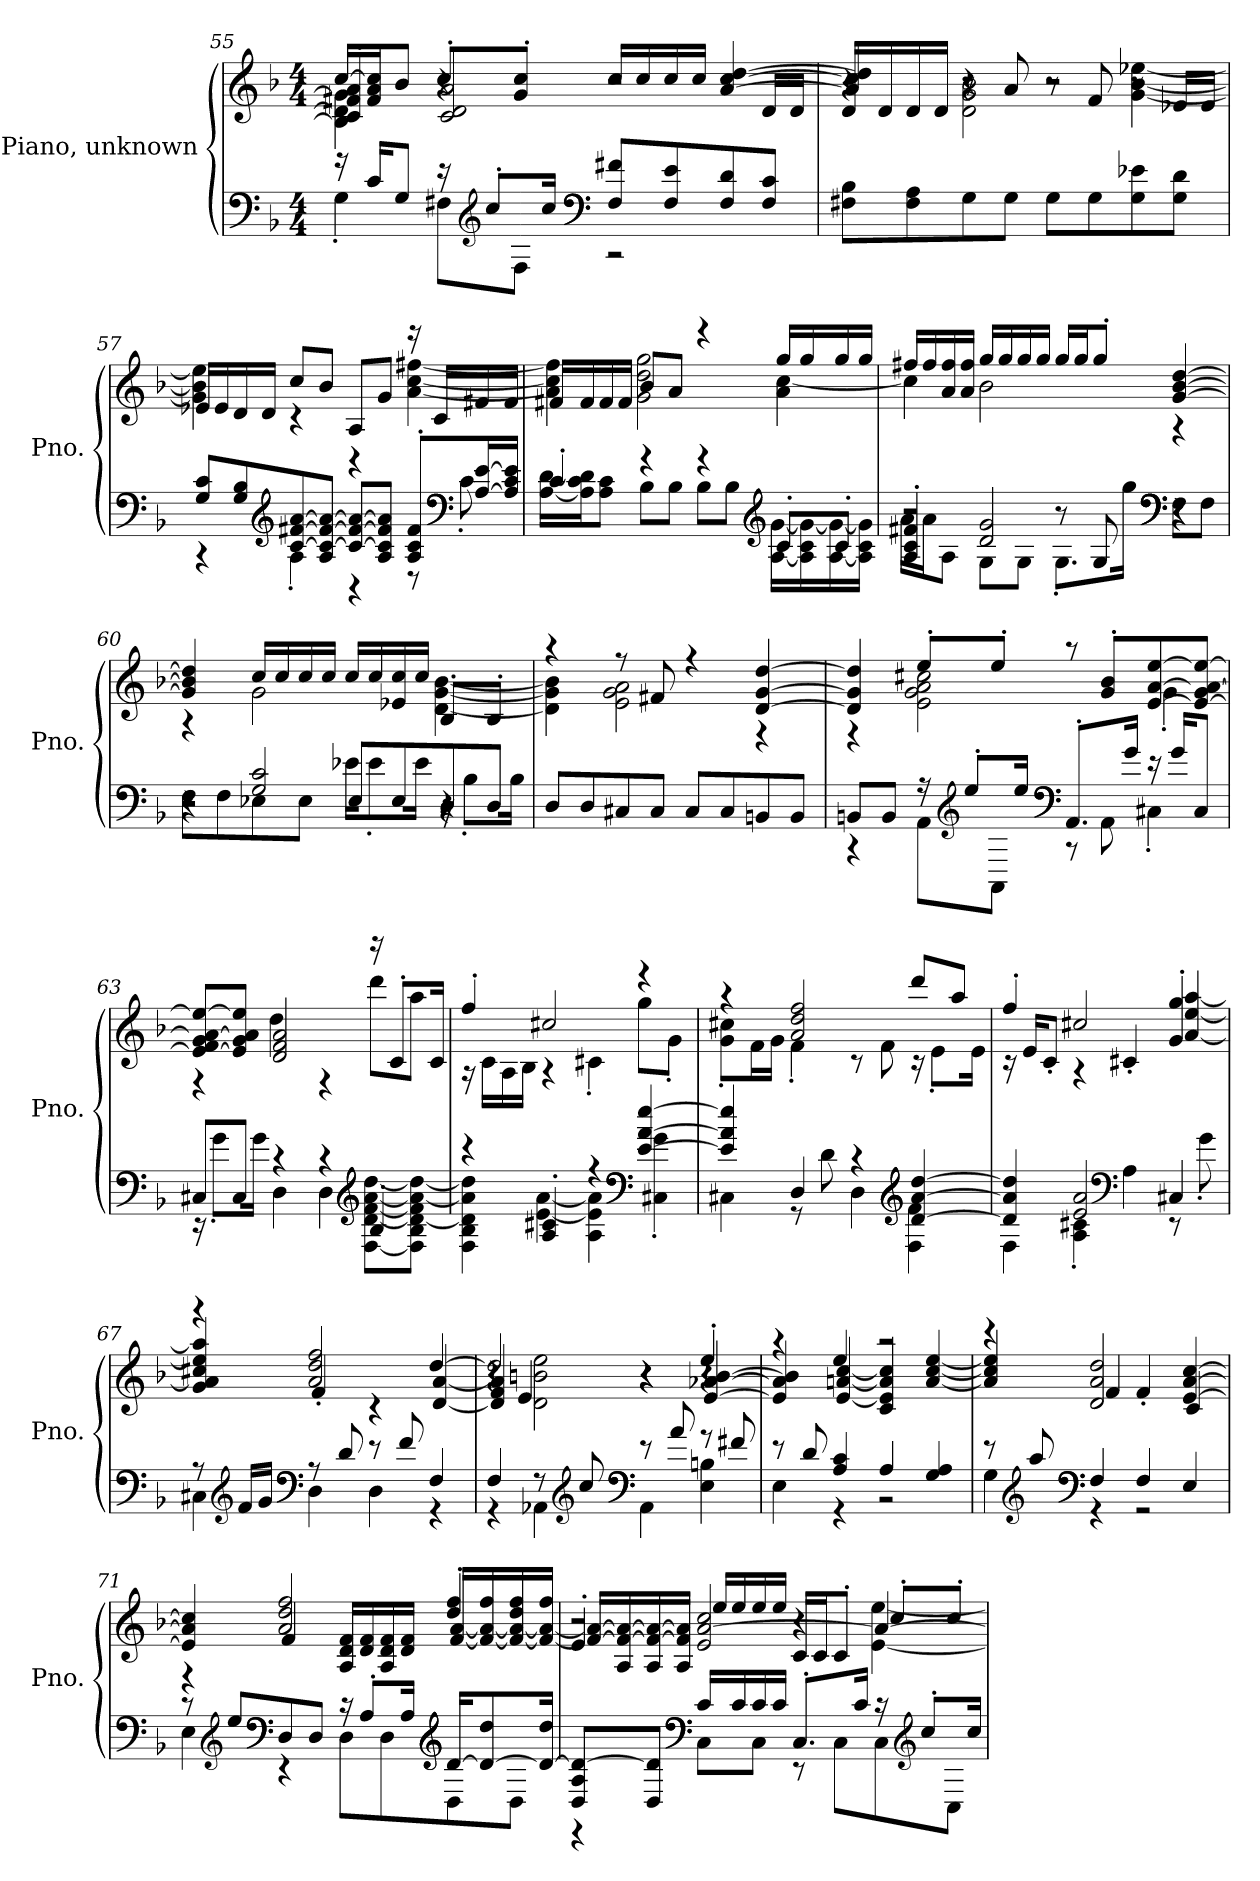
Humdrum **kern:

**kern	**kern
*part1	*part1
*staff2	*staff1
*I"Piano, unknown	*
*I'Pno.	*
!!LO:LB:g=z
*clefF4	*clefG2
*k[b-]	*k[b-]
*M4/4	*M4/4
=55	=55
*^	*^
*	*	*	*^
16r	4G'\	[16cc/LL	4B-\] 4d\] 4g\]	4c/' 4f#X/' 4a/'
16c/KL	.	16f#/ 16a/ 16cc/]J	.	.
8G/J	.	8b-/J	.	.
16r	8F#X\L	8cc'/L	4r	2c/ 2d/ 2a/
*clefG2	*	*	*	*
8cc'/L	.	.	.	.
.	8F#\J	8g/' 8cc/'J	.	.
16cc/Jk	.	.	.	.
*clefF4	*	*	*	*
8F#/ 8f#X/L	2r	16cc/LL	2r	.
.	.	16cc/	.	.
8F#/ 8e/	.	16cc/	.	.
.	.	16cc/JJ	.	.
8F#/ 8d/	.	8r	.	[4a/ [4cc/ [4dd/
8F#/ 8c/J	.	16d/LL	.	.
.	.	16d/JJ	.	.
*v	*v	*	*	*
=56	=56	=56	=56
8F#X\ 8B-\L	16d/LL	4r	4a/] 4cc/] 4dd/]
.	16d/	.	.
8F#\ 8A\	16d/	.	.
.	16d/JJ	.	.
8G\	8r	2d\ 2g\ 2b-\	4r
8G\J	8a/	.	.
8G\L	8r	.	2r
8G\	8f/	.	.
8G\ 8e-X\	8r	[4g\ [4b-\ [4ee-X\	.
8G\ 8d\J	16e-X/LL	.	.
.	16e-/JJ	.	.
*	*	*v	*v
!!LO:LB:g=z
=57	=57	=57
*^	*	*
8G/ 8c/L	4r	16e-X/LL	4g\] 4b-\] 4ee-\]
.	.	16e-/	.
8G/ 8B-/	.	16d/	.
.	.	16d/JJ	.
*clefG2	*	*	*
[8c/ [8f#X/ [8a/	4A'\	8cc/L	4r
8A/ 8c/_ 8f#/_ 8a/_J	.	8b-/J	.
8c/_ 8f#/_ 8a/_L	4r	8A/L	4r
8A/ 8c/] 8f#/] 8a/]J	.	8g/J	.
8A/' 8c/' 8f#/'L	8r	16r	[4a\ [4cc\ [4ff#X\
.	.	16c/LL	.
*clefF4	*	*	*
[16A/ [16e/L	8c'\	16f#X/	.
16A/] 16c/ 16e/]JJ	.	16f#/JJ	.
=58	=58	=58	=58
4c'/	[16A\ [16d\LL	16f#X/LL	4a\] 4cc\] 4ff#\]
.	16A\] 16c\ 16d\]J	16f#/	.
.	8A\ 8c\J	16f#/	.
.	.	16f#/JJ	.
4r	8B-\L	8b-/L	2g\ 2dd\ 2gg\
.	8B-\J	8a/J	.
4r	8B-\L	4r	.
.	8B-\J	.	.
*clefG2	*	*	*
8c'/L	[16A\ [16g\LL	16gg/LL	4a\ [4cc\
.	16A\] 16c\ 16g\_	16gg/	.
8c'/J	[16A\ 16g\_	16gg/	.
.	16A\] 16c\ 16g\]JJ	16gg/JJ	.
!!LO:LB:g=z	!!
=59	=59	=59	=59
*	*^	*	*
4A/' 4c/' 4f#X/'	16a\LL	2r	16ff#X/LL	4cc\]
.	16a\J	.	16ff#/	.
.	8A\J	.	16a/ 16ff#/	.
.	.	.	16a/ 16ff#/JJ	.
2d/ 2g/	8G\L	.	16gg/LL	2b-\
.	.	.	16gg/	.
.	8G\J	.	16gg/	.
.	.	.	16gg/JJ	.
.	8.G'\L	8r	16gg/LL	.
.	.	.	16gg/J	.
.	.	8G/	8gg'/J	.
.	16gg\Jk	.	.	.
*clefF4	*	*	*	*
4r	8F\L	4r	[4g/ [4b-/ [4dd/	4r
.	8F\J	.	.	.
=60	=60	=60	=60	=60
4r	8F\L	2r	4g/] 4b-/] 4dd/]	4r
.	8F\	.	.	.
2G/ 2c/	8E-X\	.	16cc/LL	2g\
.	.	.	16cc/	.
.	8E-\J	.	16cc/	.
.	.	.	16cc/JJ	.
.	16e-X\KL	8E-/L	16cc/LL	.
.	8e-'\	.	16cc/	.
.	.	8E-/	16e-X/ 16cc/	.
.	16e-\Jk	.	16cc/JJ	.
4r	16r	8D/	8B-'/L	[4d\ [4g\ [4b-\
.	8B-'\L	.	.	.
.	.	8D/J	8B-'/J	.
.	16B-\Jk	.	.	.
*v	*v	*v	*	*
=61	=61	=61
8D/L	4r	4d\] 4g\] 4b-\]
8D/	.	.
8C#X/	8r	2e\ 2g\ 2a\
8C#/J	8f#X/	.
8C#/L	4r	.
8C#/	.	.
8BBn/	[4d/ [4g/ [4dd/	4r
8BB/J	.	.
!!LO:LB:g=z	!!
=62	=62	=62
*^	*	*
8BBn/L	4r	4d/] 4g/] 4dd/]	4r
8BB/J	.	.	.
16r	8AA\L	8ee'/L	2e\ 2g\ 2a\ 2cc#X\
*clefG2	*	*	*
8ee'/L	.	.	.
.	8AA\J	8ee'/J	.
16ee/Jk	.	.	.
*clefF4	*	*	*
8.AA'/L	8r	8r	.
.	8AA\	8g/' 8b-/'L	.
16g/Jk	.	.	.
16r	4C#X'\	[8e/ [8a/ [8ee/	4g'\
16g/KL	.	.	.
8C#/J	.	8e/_ 8g/ 8a/_ 8ee/_J	.
=63	=63	=63	=63
8C#X/L	16r	8e/_ 8f/ 8g/ 8a/_ 8ee/_L	4r
.	8g'\L	.	.
8C#/J	.	8e/] 8g/ 8a/] 8ee/]J	.
.	16g\Jk	.	.
4r	4D\	2d/ 2f/ 2a/	4dd\
4r	4D\	.	4r
*clefG2	*	*	*
4B-'/	[8F\ [8d\ [8f\ [8a\ [8dd\L	16r	8ddd\L
.	.	8c'/L	.
.	8F\] 8B-\ 8d\_ 8f\] 8a\_ 8dd\_J	.	8aa\J
.	.	16c/Jk	.
!!LO:PB:g=z	!!
=64	=64	=64	=64
4r	4F\ 4B-\ 4d\] 4a\] 4dd\]	4ff'/	16r
.	.	.	16c\LL
.	.	.	16A\
.	.	.	16B-\JJ
4A/' 4c#X/'	[4e\ [4a\	2cc#X/	4r
4r	4A\ 4e\] 4a\]	.	4c#X'\
*clefF4	*	*	*
[4e/ [4a/ [4ee/	4C#X\' 4g\'	4r	8gg\L
.	.	.	8g'\J
=65	=65	=65	=65
4e/] 4a/] 4ee/]	4C#X\	4r	8g\' 8cc#X\'L
.	.	.	16f\L
.	.	.	16g\JJ
4D/	8r	2a/ 2dd/ 2ff/	4f'\
.	8d\	.	.
4r	4D\	.	8r
.	.	.	8f\
*clefG2	*	*	*
[4d/ [4a/ [4dd/	4F\ 4f\	8ddd/L	16r
.	.	.	8e'\L
.	.	8aa/J	.
.	.	.	16e\Jk
=66	=66	=66	=66
4d/] 4a/] 4dd/]	4F\	4ff'/	16r
.	.	.	16e/KL
.	.	.	8c'/J
2e/ 2a/	4A\' 4c#X\'	2cc#X/	4r
*clefF4	*	*	*
.	4A\	.	4c#X'/
4C#X/	8r	4g/' 4gg/'	[4a/ [4ee/ [4aa/
.	8g'\	.	.
!!LO:LB:g=z	!!
=67	=67	=67	=67
8r	4C#X\	4r	4g/ 4a/] 4cc#X/ 4ee/] 4aa/]
*clefG2	*	*	*
16f/LL	.	.	.
16g/JJ	.	.	.
*clefF4	*	*	*
8r	4D\	2a/ 2dd/ 2ff/	4f'/
8d/	.	.	.
8r	4D\	.	4r
8f/	.	.	.
4F/	4r	[4dd/	[4d/ [4a/
=68	=68	=68	=68
*	*	*	*^
4F/	4r	2dd/]	4r	4d/] 4f/ 4a/]
8r	4AA-X\	.	2d\ 2bn\ 2ee\	4e/
*clefG2	*	*	*	*
8cc/	.	.	.	.
*clefF4	*	*	*	*
8r	4AA-\	4r	.	4r
8a/	.	.	.	.
8r	4E\ 4Bn\	4ee'/	4r	[4e/ [4a-X/ [4b/
8f#X/	.	.	.	.
*	*	*	*v	*v
=69	=69	=69	=69
8r	4E\	4r	4e/] 4a-/] 4b/]
8d/	.	.	.
4A/ 4c/	4r	4ee/	[4e/ [4an/ [4cc/
4A/	2r	2r	4c/ 4e/] 4a/] 4cc/]
4G/ 4A/	.	.	[4a/ [4cc/ [4ee/
!!LO:LB:g=z	!!
=70	=70	=70	=70
8r	4G\	4r	4a/] 4cc/] 4ee/]
*clefG2	*	*	*
8aa/	.	.	.
*clefF4	*	*	*
4F/	4r	2d/ 2a/ 2dd/	4f/
4F/	2r	.	4f'/
4E/	.	[4e/ [4a/ [4cc/	4c/
=71	=71	=71	=71
8r	4E\	4e/] 4a/] 4cc/]	4r
*clefG2	*	*	*
8ee/L	.	.	.
*clefF4	*	*	*
8D/	4r	2a/ 2dd/ 2ff/	4f/
8D/J	.	.	.
16r	8D\L	.	16A/ 16d/ 16f/LL
8A'/L	.	.	16d/ 16f/
.	8D\	.	16A/ 16d/ 16f/
16A/Jk	.	.	16d/ 16f/JJ
*clefG2	*	*	*
[16d/KL	8D\	4dd/' 4ff/'	[16f/ [16a/LL
8d/_ 8dd/	.	.	16f/_ 16a/_ 16ff/
.	8D\J	.	16f/_ 16a/_ 16dd/ 16ff/
16d/_ 16dd/Jk	.	.	16f/_ 16a/_ 16ff/JJ
!!LO:LB:g=z
=72	=72	=72	=72
*	*	*	*^
8D/ 8A/ 8d/_L	4r	4e'/	2r	16f/_ 16a/_LL
.	.	.	.	16A/ 16f/_ 16a/_
8D/ 8d/]J	.	.	.	16A/ 16f/_ 16a/_
.	.	.	.	16A/ 16f/] 16a/]JJ
*clefF4	*	*	*	*
16c/LL	8C\L	2e/ [2a/ 2cc/	.	16ee/LL
16c/	.	.	.	16ee/
16c/	8C\J	.	.	16ee/
16c/JJ	.	.	.	16ee/JJ
8.C'/L	8r	.	4r	16c/LL
.	.	.	.	16c/J
.	8C\L	.	.	8c'/J
16c/Jk	.	.	.	.
16r	8C\	4a/_	[4e\ [4ee\	8cc'/L
*clefG2	*	*	*	*
8cc'/L	.	.	.	.
.	8C\J	.	.	8cc'/J
16cc/Jk	.	.	.	.
*v	*v	*	*	*
*	*v	*v	*v
=	=
*-	*-
